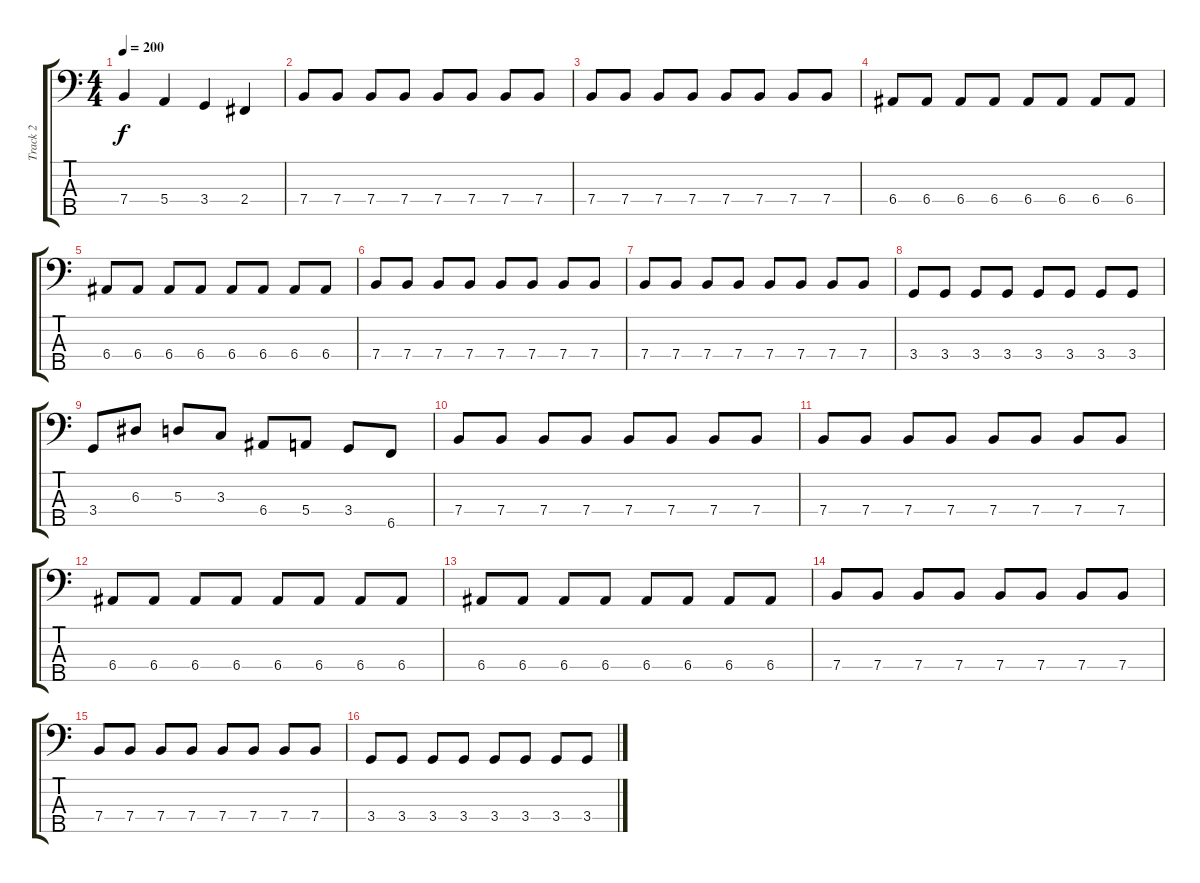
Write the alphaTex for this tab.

\track ("Track 2" "Track 2") {instrument electricbasspick}
\staff {score tabs}
\tuning (G2 D2 A1 E1 B0) {hide}
\ts (4 4)
\tempo 200
\clef f4
\ks c
7.4.4{dy f} 5.4.4 3.4.4 2.4.4 |
7.4.8 7.4.8 7.4.8 7.4.8 7.4.8 7.4.8 7.4.8 7.4.8 |
7.4.8 7.4.8 7.4.8 7.4.8 7.4.8 7.4.8 7.4.8 7.4.8 |
6.4.8 6.4.8 6.4.8 6.4.8 6.4.8 6.4.8 6.4.8 6.4.8 |
6.4.8 6.4.8 6.4.8 6.4.8 6.4.8 6.4.8 6.4.8 6.4.8 |
7.4.8 7.4.8 7.4.8 7.4.8 7.4.8 7.4.8 7.4.8 7.4.8 |
7.4.8 7.4.8 7.4.8 7.4.8 7.4.8 7.4.8 7.4.8 7.4.8 |
3.4.8 3.4.8 3.4.8 3.4.8 3.4.8 3.4.8 3.4.8 3.4.8 |
3.4.8 6.3.8 5.3.8 3.3.8 6.4.8 5.4.8 3.4.8 6.5.8 |
7.4.8 7.4.8 7.4.8 7.4.8 7.4.8 7.4.8 7.4.8 7.4.8 |
7.4.8 7.4.8 7.4.8 7.4.8 7.4.8 7.4.8 7.4.8 7.4.8 |
6.4.8 6.4.8 6.4.8 6.4.8 6.4.8 6.4.8 6.4.8 6.4.8 |
6.4.8 6.4.8 6.4.8 6.4.8 6.4.8 6.4.8 6.4.8 6.4.8 |
7.4.8 7.4.8 7.4.8 7.4.8 7.4.8 7.4.8 7.4.8 7.4.8 |
7.4.8 7.4.8 7.4.8 7.4.8 7.4.8 7.4.8 7.4.8 7.4.8 |
3.4.8 3.4.8 3.4.8 3.4.8 3.4.8 3.4.8 3.4.8 3.4.8
